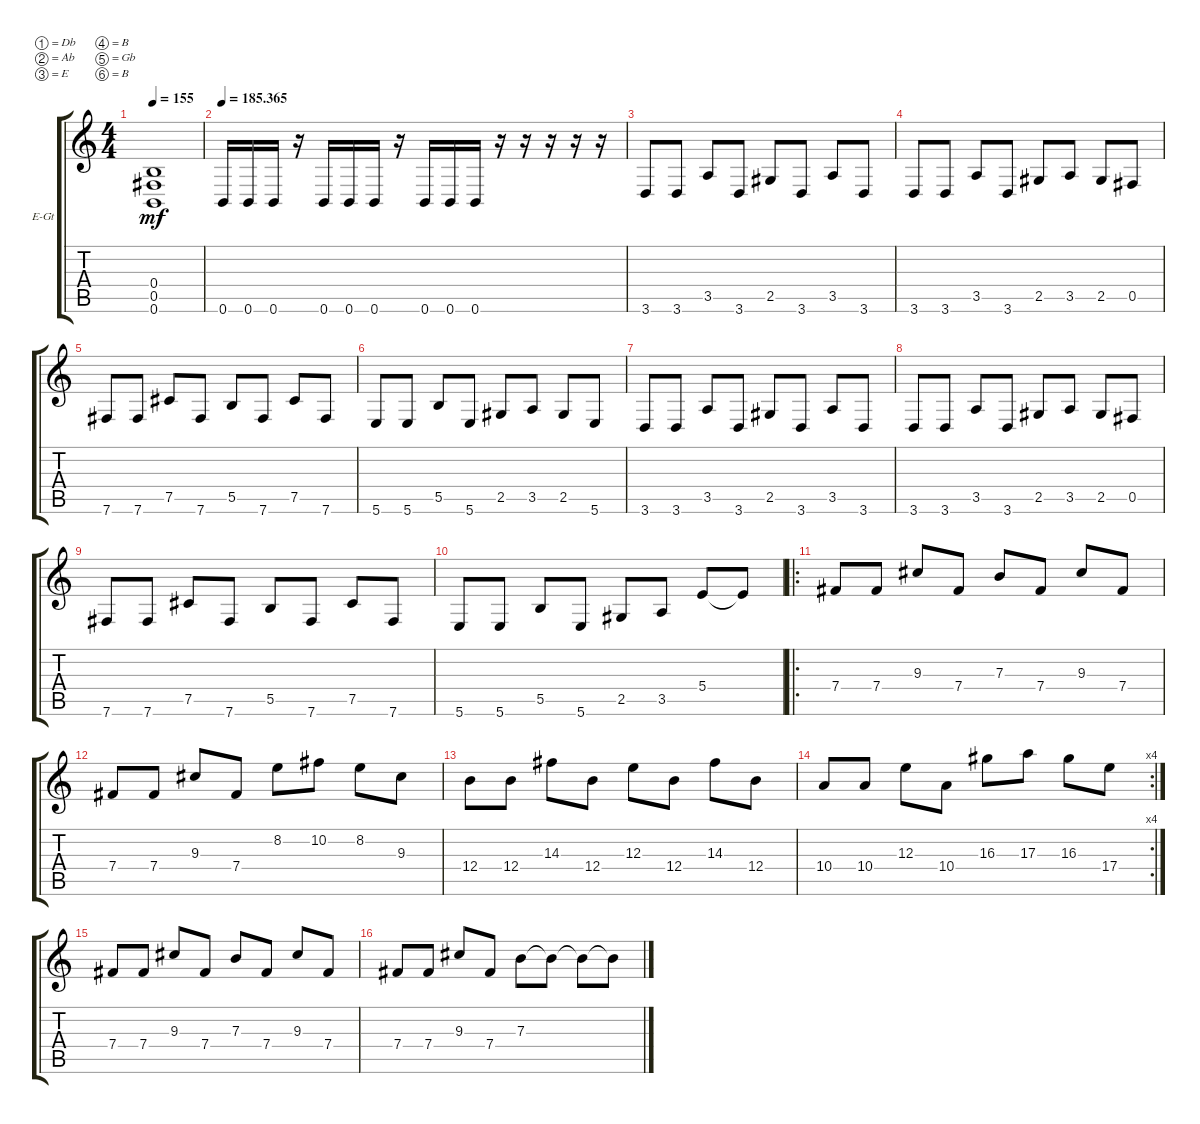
\bracketExtendMode groupsimilarinstruments
\firstSystemTrackNameOrientation horizontal
\otherSystemsTrackNameOrientation horizontal
\track ("Lead" "E-Gt") {instrument distortionguitar}
\staff {score tabs}
\tuning (Db4 Ab3 E3 B2 Gb2 B1)
\ts (4 4)
\tempo 155
\clef g2
\ks c
(0.6 0.5 0.4).1{dy mf} |
\tempo
185.365 0.6.16 0.6.16 0.6.16 r.16 0.6.16 0.6.16 0.6.16 r.16 0.6.16 0.6.16 0.6.16 r.16 r.16 r.16 r.16 r.16 |
3.6.8 3.6.8 3.5.8 3.6.8 2.5.8 3.6.8 3.5.8 3.6.8 |
3.6.8 3.6.8 3.5.8 3.6.8 2.5.8 3.5.8 2.5.8 0.5.8 |
7.6.8 7.6.8 7.5.8 7.6.8 5.5.8 7.6.8 7.5.8 7.6.8 |
5.6.8 5.6.8 5.5.8 5.6.8 2.5.8 3.5.8 2.5.8 5.6.8 |
3.6.8 3.6.8 3.5.8 3.6.8 2.5.8 3.6.8 3.5.8 3.6.8 |
3.6.8 3.6.8 3.5.8 3.6.8 2.5.8 3.5.8 2.5.8 0.5.8 |
7.6.8 7.6.8 7.5.8 7.6.8 5.5.8 7.6.8 7.5.8 7.6.8 |
5.6.8 5.6.8 5.5.8 5.6.8 2.5.8 3.5.8 5.4.8 5.4{t}.8 |
\ro
7.4.8 7.4.8 9.3.8 7.4.8 7.3.8 7.4.8 9.3.8 7.4.8 |
7.4.8 7.4.8 9.3.8 7.4.8 8.2.8 10.2.8 8.2.8 9.3.8 |
12.4.8 12.4.8 14.3.8 12.4.8 12.3.8 12.4.8 14.3.8 12.4.8 |
\rc 4
10.4.8 10.4.8 12.3.8 10.4.8 16.3.8 17.3.8 16.3.8 17.4.8 |
7.4.8 7.4.8 9.3.8 7.4.8 7.3.8 7.4.8 9.3.8 7.4.8 |
7.4.8 7.4.8 9.3.8 7.4.8 7.3.8 7.3{t}.8 7.3{t}.8 7.3{t}.8
